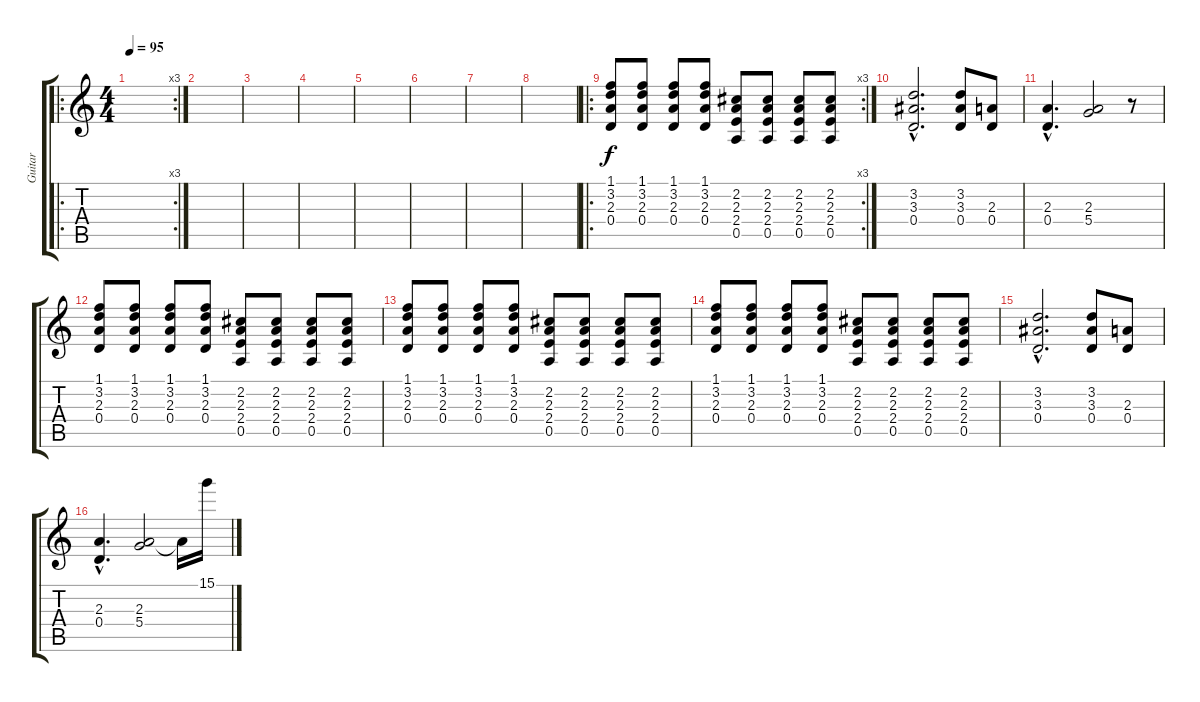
\track ("Guitar" "Guitar") {instrument distortionguitar}
\staff {score tabs}
\tuning (E4 B3 G3 D3 A2 E2) {hide}
\ro
\rc 3
\ts (4 4)
\tempo 95
\clef g2
\ks c
|
|
|
|
|
|
|
|
\ro
\rc 3
(1.1 3.2 2.3 0.4).8 (1.1 3.2 2.3 0.4).8 (1.1 3.2 2.3 0.4).8 (1.1 3.2 2.3 0.4).8 (2.2 2.3 2.4 0.5).8 (2.2 2.3 2.4 0.5).8 (2.2 2.3 2.4 0.5).8 (2.2 2.3 2.4 0.5).8 |
(3.2{hac} 3.3{hac} 0.4{hac}).2{d} (3.2 3.3 0.4).8 (2.3 0.4).8 |
(2.3{hac} 0.4{hac}).4{d} (2.3 5.4).2 r.8 |
(1.1 3.2 2.3 0.4).8 (1.1 3.2 2.3 0.4).8 (1.1 3.2 2.3 0.4).8 (1.1 3.2 2.3 0.4).8 (2.2 2.3 2.4 0.5).8 (2.2 2.3 2.4 0.5).8 (2.2 2.3 2.4 0.5).8 (2.2 2.3 2.4 0.5).8 |
(1.1 3.2 2.3 0.4).8 (1.1 3.2 2.3 0.4).8 (1.1 3.2 2.3 0.4).8 (1.1 3.2 2.3 0.4).8 (2.2 2.3 2.4 0.5).8 (2.2 2.3 2.4 0.5).8 (2.2 2.3 2.4 0.5).8 (2.2 2.3 2.4 0.5).8 |
(1.1 3.2 2.3 0.4).8 (1.1 3.2 2.3 0.4).8 (1.1 3.2 2.3 0.4).8 (1.1 3.2 2.3 0.4).8 (2.2 2.3 2.4 0.5).8 (2.2 2.3 2.4 0.5).8 (2.2 2.3 2.4 0.5).8 (2.2 2.3 2.4 0.5).8 |
(3.2{hac} 3.3{hac} 0.4{hac}).2{d} (3.2 3.3 0.4).8 (2.3 0.4).8 |
(2.3{hac} 0.4{hac}).4{d} (2.3 5.4).2 2.3{t}.16 15.1.16
